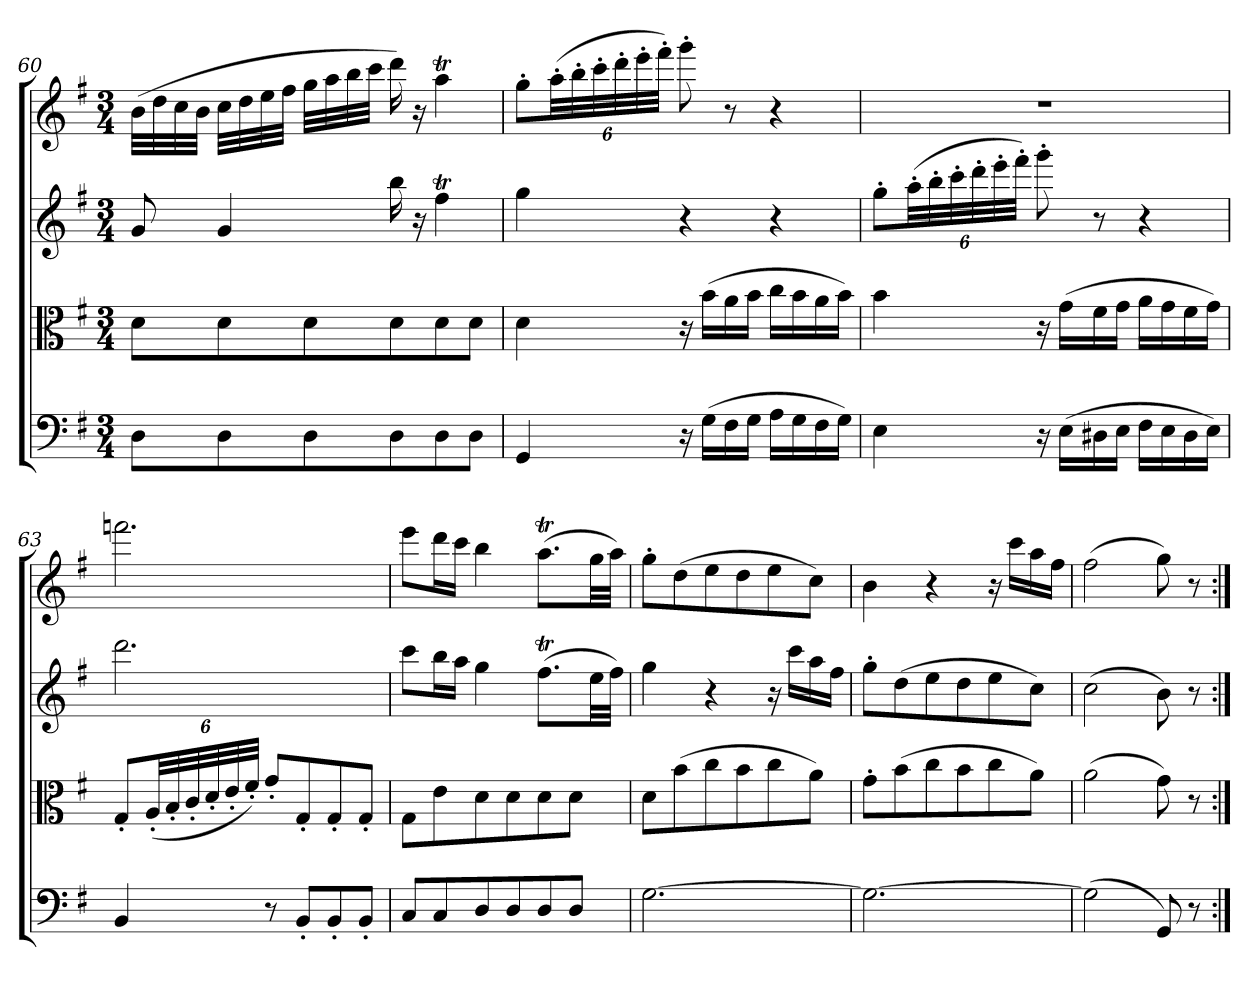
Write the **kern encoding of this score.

**kern	**kern	**kern	**kern
*part4	*part3	*part2	*part1
*staff4	*staff3	*staff2	*staff1
*clefF4	*clefC3	*clefG2	*clefG2
*k[f#]	*k[f#]	*k[f#]	*k[f#]
*G:	*G:	*G:	*G:
*M3/4	*M3/4	*M3/4	*M3/4
=60	=60	=60	=60
8D\L	8d\L	8g/	(32b\LLL
.	.	.	32dd\
.	.	.	32cc\
.	.	.	32b\JJJ
8D\	8d\	4g/	32cc\LLL
.	.	.	32dd\
.	.	.	32ee\
.	.	.	32ff#\JJJ
8D\	8d\	.	32gg\LLL
.	.	.	32aa\
.	.	.	32bb\
.	.	.	32ccc\JJJ
8D\	8d\	16bb\	16ddd\)
.	.	16r	16r
8D\	8d\	4ff#t\	4aaT\
8D\J	8d\J	.	.
=61	=61	=61	=61
4GG/	4d\	4gg\	8gg'\L
.	.	.	(48aa'\LL
.	.	.	48bb'\
.	.	.	48ccc'\
.	.	.	48ddd'\
.	.	.	48eee'\
.	.	.	48fff#'\JJJ)
16r	16r	4r	8ggg'\
(16G\LL	(16b\LL	.	.
16F#\	16a\	.	8r
16G\JJ	16b\JJ	.	.
16A\LL	16cc\LL	4r	4r
16G\	16b\	.	.
16F#\	16a\	.	.
16G\JJ)	16b\JJ)	.	.
=62	=62	=62	=62
4E\	4b\	8gg'\L	2.r
.	.	(48aa'\LL	.
.	.	48bb'\	.
.	.	48ccc'\	.
.	.	48ddd'\	.
.	.	48eee'\	.
.	.	48fff#'\JJJ)	.
16r	16r	8ggg'\	.
(16E\LL	(16g\LL	.	.
16D#X\	16f#\	8r	.
16E\JJ	16g\JJ	.	.
16F#\LL	16a\LL	4r	.
16E\	16g\	.	.
16D#\	16f#\	.	.
16E\JJ)	16g\JJ)	.	.
=63	=63	=63	=63
4BB/	8G'/L	2.ddd\	2.fffn\
.	(48A'/LL	.	.
.	48B'/	.	.
.	48c'/	.	.
.	48d'/	.	.
.	48e'/	.	.
.	48f#'/JJJ)	.	.
8r	8g'/L	.	.
8BB'/L	8G'/	.	.
8BB'/	8G'/	.	.
8BB'/J	8G'/J	.	.
=64	=64	=64	=64
8C/L	8G\L	8ccc\L	8eee\L
8C/	8e\	16bb\L	16ddd\L
.	.	16aa\JJ	16ccc\JJ
8D/	8d\	4gg\	4bb\
8D/	8d\	.	.
8D/	8d\	(8.ff#t\L	(8.aaT\L
8D/J	8d\J	.	.
.	.	32ee\LL	32gg\LL
.	.	32ff#\JJJ)	32aa\JJJ)
=65	=65	=65	=65
[2.G\	8d\L	4gg\	8gg'\L
.	(8b\	.	(8dd\
.	8cc\	4r	8ee\
.	8b\	.	8dd\
.	8cc\	16r	8ee\
.	.	16ccc\LL	.
.	8a\J)	16aa\	8cc\J)
.	.	16ff#\JJ	.
=66	=66	=66	=66
2.G\_	8g'\L	8gg'\L	4b\
.	(8b\	(8dd\	.
.	8cc\	8ee\	4r
.	8b\	8dd\	.
.	8cc\	8ee\	16r
.	.	.	16ccc\LL
.	8a\J)	8cc\J)	16aa\
.	.	.	16ff#\JJ
=67	=67	=67	=67
(2G\]	(2a\	(2cc\	(2ff#\
8GG/)	8g\)	8b\)	8gg\)
8r	8r	8r	8r
=:|!	=:|!	=:|!	=:|!
*-	*-	*-	*-
